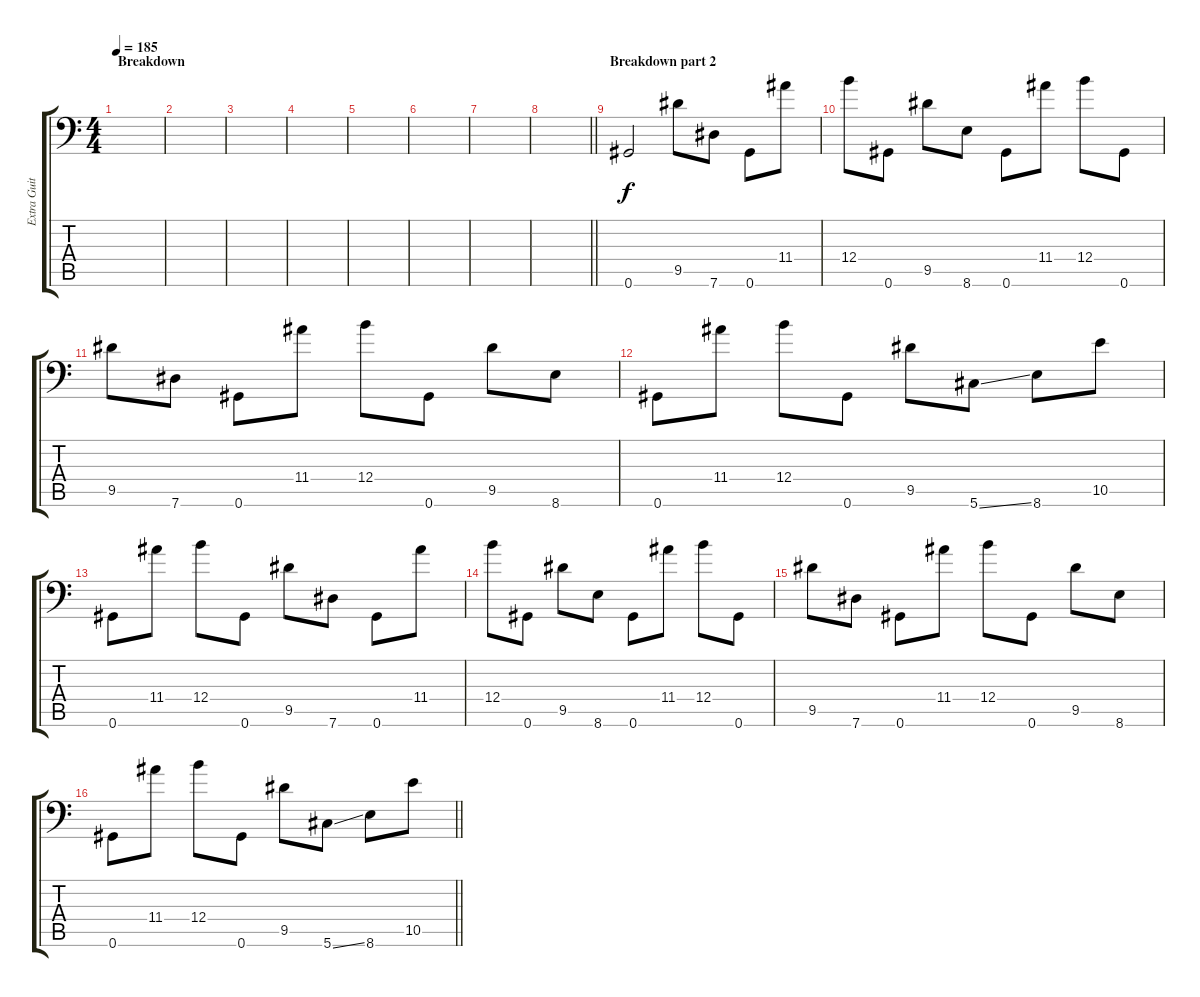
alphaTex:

\track ("Extra Guitar" "Extra Guit") {instrument distortionguitar}
\staff {score tabs}
\tuning (Db4 Ab3 E3 B2 Gb2 Ab1) {hide}
\ts (4 4)
\section ("" "Breakdown")
\tempo 185
\clef f4
\ks c
|
|
|
|
|
|
|
\barLineRight lightlight
|
\section ("" "Breakdown part 2")
0.6.2 9.5.8 7.6.8 0.6.8 11.4.8 |
12.4.8 0.6.8 9.5.8 8.6.8 0.6.8 11.4.8 12.4.8 0.6.8 |
9.5.8 7.6.8 0.6.8 11.4.8 12.4.8 0.6.8 9.5.8 8.6.8 |
0.6.8 11.4.8 12.4.8 0.6.8 9.5.8 5.6{ss}.8 8.6.8 10.5.8 |
0.6.8 11.4.8 12.4.8 0.6.8 9.5.8 7.6.8 0.6.8 11.4.8 |
12.4.8 0.6.8 9.5.8 8.6.8 0.6.8 11.4.8 12.4.8 0.6.8 |
9.5.8 7.6.8 0.6.8 11.4.8 12.4.8 0.6.8 9.5.8 8.6.8 |
\barLineRight lightlight
0.6.8 11.4.8 12.4.8 0.6.8 9.5.8 5.6{ss}.8 8.6.8 10.5.8
